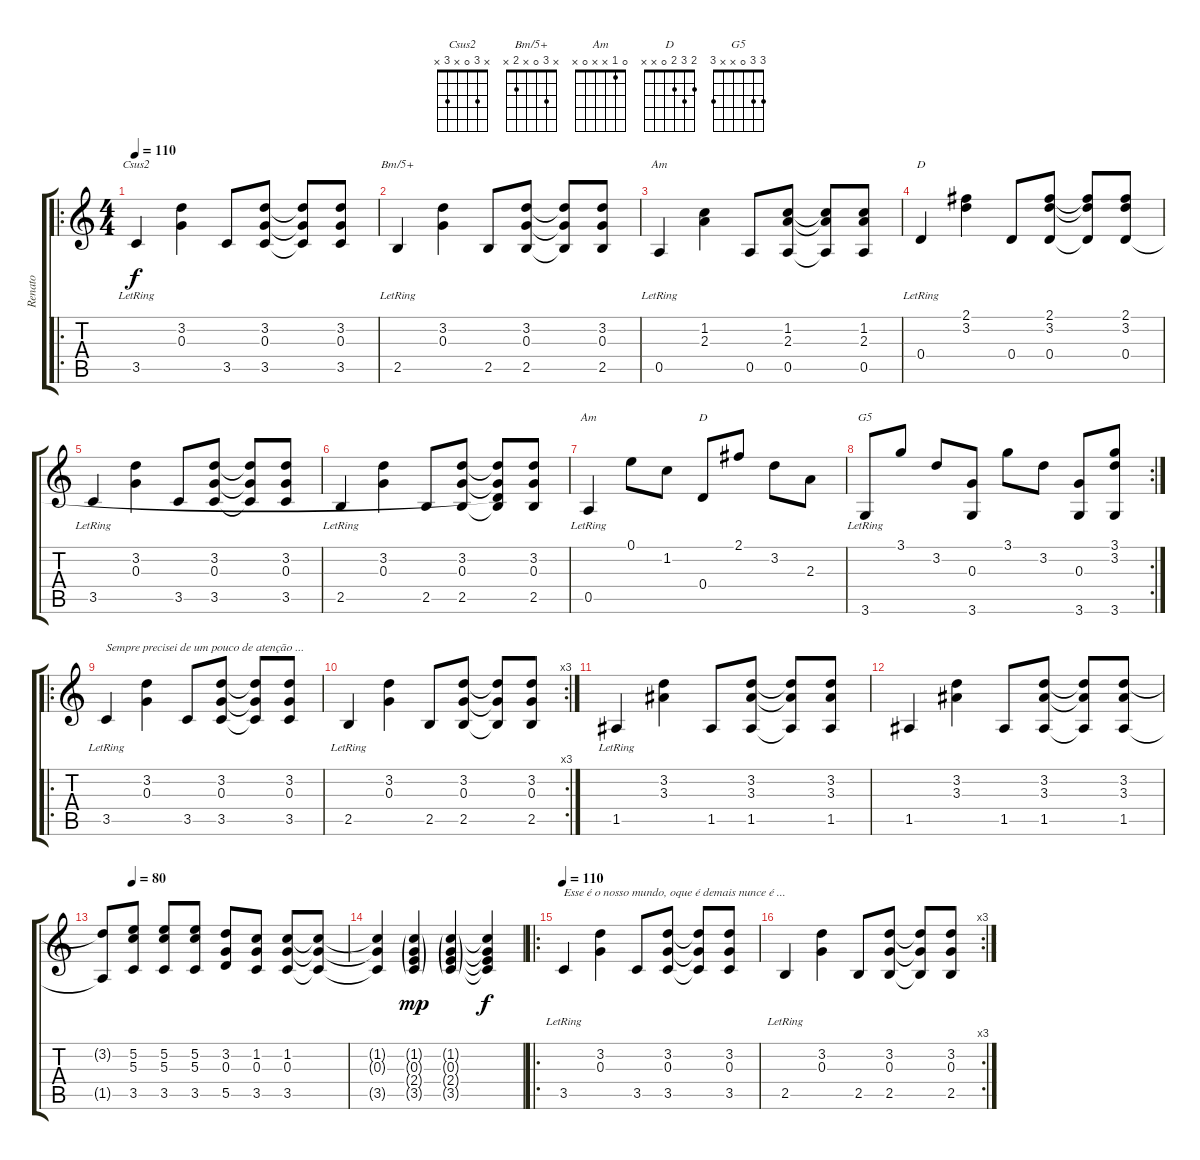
\track ("Renato" "Renato") {instrument acousticguitarsteel}
\staff {score tabs}
\tuning (E4 B3 G3 D3 A2 E2) {hide}
\chord ("Csus2" x 3 0 x 3 x)
\chord ("Bm/5+" x 3 0 x 2 x)
\chord ("Am" x 1 2 x 0 x)
\chord ("D" 2 3 x 0 x x)
\chord ("Am" 0 1 x x 0 x)
\chord ("D" 2 3 2 0 x x)
\chord ("G5" 3 3 0 x x 3)
\ro
\ts (4 4)
\tempo 110
\clef g2
\ks c
3.5{lr}.4{ch "Csus2" dy f instrument acousticguitarsteel} (3.2 0.3).4 3.5.8 (3.2 0.3 3.5).8 (3.2{t} 0.3{t} 3.5{t}).8 (3.2 0.3 3.5).8 |
2.5{lr}.4{ch "Bm/5+"} (3.2 0.3).4 2.5.8 (3.2 0.3 2.5).8 (3.2{t} 0.3{t} 2.5{t}).8 (3.2 0.3 2.5).8 |
0.5{lr}.4{ch "Am"} (1.2 2.3).4 0.5.8 (1.2 2.3 0.5).8 (1.2{t} 2.3{t} 0.5{t}).8 (1.2 2.3 0.5).8 |
0.4{lr}.4{ch "D"} (2.1 3.2).4 0.4.8 (2.1 3.2 0.4).8 (2.1{t} 3.2{t} 0.4{t}).8 (2.1 3.2 0.4).8 |
3.5{lr}.4 (3.2 0.3).4 3.5.8 (3.2 0.3 3.5).8 (3.2{t} 0.3{t} 3.5{t}).8 (3.2 0.3 3.5).8 |
2.5{lr}.4 (3.2 0.3).4 2.5.8 (3.2 0.3 2.5).8 (3.2{t} 0.3{t} 0.4{t} 2.5{t}).8 (3.2 0.3 2.5).8 |
0.5{lr}.4{ch "Am"} 0.1.8 1.2.8 0.4.8{ch "D"} 2.1.8 3.2.8 2.3.8 |
\rc 2
3.6{lr}.8{ch "G5"} 3.1.8 3.2.8 (0.3 3.6).8 3.1.8 3.2.8 (0.3 3.6).8 (3.1 3.2 3.6).8 |
\ro
3.5{lr}.4{txt "Sempre precisei de um pouco de atenção ..."} (3.2 0.3).4 3.5.8 (3.2 0.3 3.5).8 (3.2{t} 0.3{t} 3.5{t}).8 (3.2 0.3 3.5).8 |
\rc 3
2.5{lr}.4 (3.2 0.3).4 2.5.8 (3.2 0.3 2.5).8 (3.2{t} 0.3{t} 2.5{t}).8 (3.2 0.3 2.5).8 |
1.5{lr}.4 (3.2 3.3).4 1.5.8 (3.2 3.3 1.5).8 (3.2{t} 3.3{t} 1.5{t}).8 (3.2 3.3 1.5).8 |
1.5.4 (3.2 3.3).4 1.5.8 (3.2 3.3 1.5).8 (3.2{t} 3.3{t} 1.5{t}).8 (3.2 3.3 1.5).8 |
\tempo (80 0.125)
(3.2{t} 1.5{t}).8 (5.2 5.3 3.5).8 (5.2 5.3 3.5).8 (5.2 5.3 3.5).8 (3.2 0.3 5.5).8 (1.2 0.3 3.5).8 (1.2 0.3 3.5).8 (1.2{t} 0.3{t} 3.5{t}).8 |
(1.2{t} 0.3{t} 3.5{t}).4 (1.2{g} 0.3{g} 2.4{g} 3.5{g}).4{dy mp volume 3} (1.2{g} 0.3{g} 2.4{g} 3.5{g}).4 (1.2{t} 0.3{t} 2.4{t} 3.5{t}).4{dy f} |
\ro
\tempo 110
3.5{lr}.4{txt "Esse é o nosso mundo, oque é demais nunce é ..." volume 11} (3.2 0.3).4 3.5.8 (3.2 0.3 3.5).8 (3.2{t} 0.3{t} 3.5{t}).8 (3.2 0.3 3.5).8 |
\rc 3
2.5{lr}.4 (3.2 0.3).4 2.5.8 (3.2 0.3 2.5).8 (3.2{t} 0.3{t} 2.5{t}).8 (3.2 0.3 2.5).8
